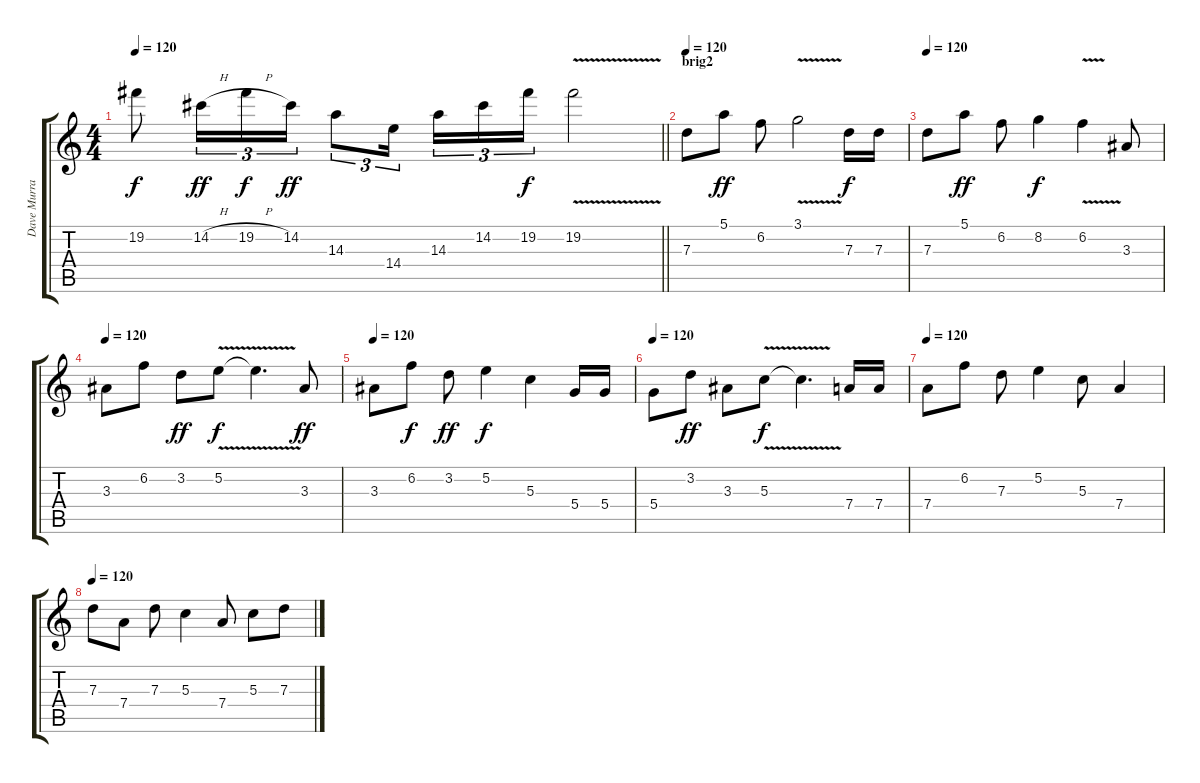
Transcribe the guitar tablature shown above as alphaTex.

\track ("Dave Murray" "Dave Murra") {instrument distortionguitar}
\staff {score tabs}
\tuning (E4 B3 G3 D3 A2 E2) {hide}
\ts (4 4)
\tempo 120
\clef g2
\barLineRight lightlight
\ks c
19.2.8{dy f} 14.2{h}.16{tu (3 2) dy ff} 19.2{h}.16{tu (3 2) dy f} 14.2.16{tu (3 2) dy ff} 14.3.8{tu (3 2)} 14.4.16{tu (3 2) beam splitsecondary} 14.3.16{tu (3 2)} 14.2.16{tu (3 2)} 19.2.16{tu (3 2) dy f} 19.2{v}.2 |
\section ("" "brig2")
\tempo 120
7.3.8 5.1.8{dy ff} 6.2.8 3.1{v}.2 7.3.16{dy f} 7.3.16 |
\tempo 120
7.3.8 5.1.8{dy ff} 6.2.8 8.2.4{dy f} 6.2{v}.4 3.3.8 |
\tempo 120
3.3.8 6.2.8 3.2.8{dy ff} 5.2{v}.8{dy f} 5.2{t}.4{d} 3.3.8{dy ff} |
\tempo 120
3.3.8 6.2.8{dy f} 3.2.8{dy ff} 5.2.4{dy f} 5.3.4 5.4.16 5.4.16 |
\tempo 120
5.4.8 3.2.8{dy ff} 3.3.8 5.3{v}.8{dy f} 5.3{t}.4{d} 7.4.16 7.4.16 |
\tempo 120
7.4.8 6.2.8 7.3.8 5.2.4 5.3.8 7.4.4 |
\tempo 120
7.3.8 7.4.8 7.3.8 5.3.4 7.4.8 5.3.8 7.3.8
